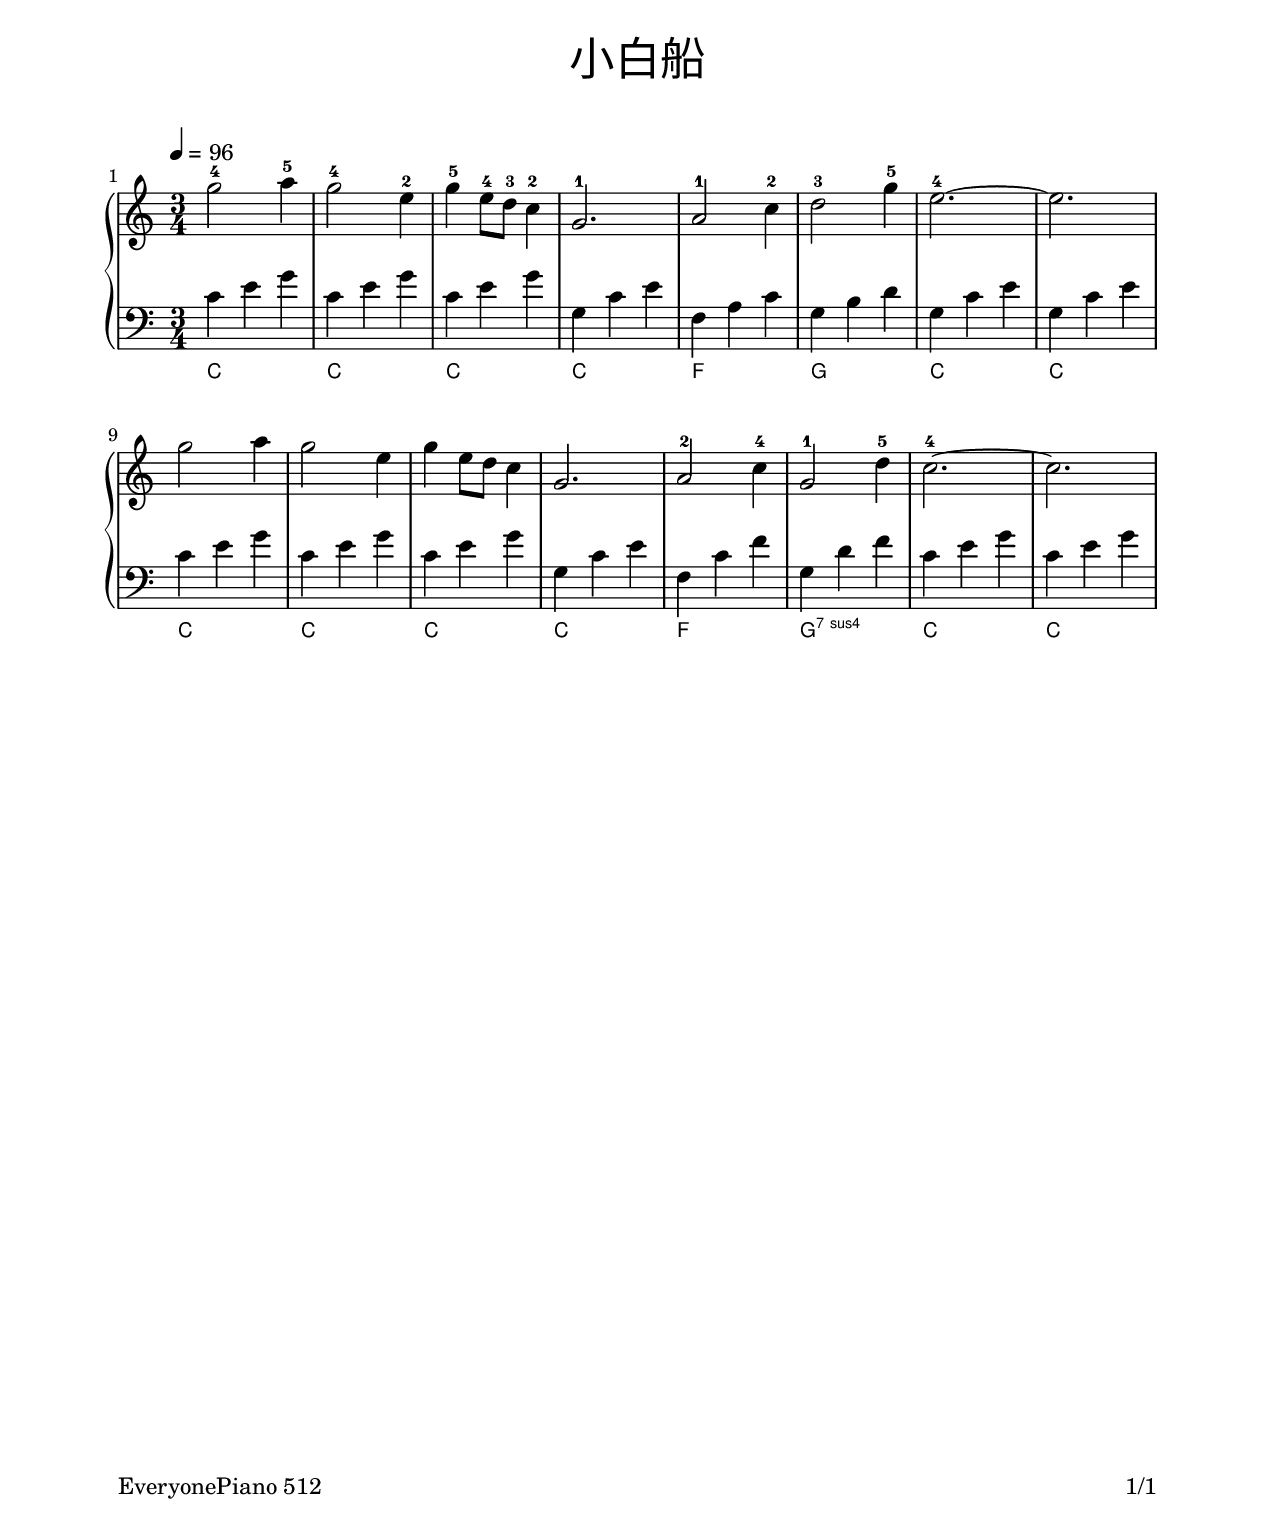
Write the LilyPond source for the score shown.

\version "2.24.3"
\include "../template.v1.ly"

\header {
  title = \markup \override #'((font-name . "FangSong")(font-size . 6)) "小白船"
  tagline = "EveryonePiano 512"
}

\paper {
  total-page = 1
}

\markup \vspace #1.25

Ci        = { c'4 e'4 g'4 }
Cii       = { g4  c'4 e'4 }
Fi        = { f4  a4  c'4 }
Fii       = { f4  c'4 f'4 }
G         = { g4  b4  d'4 }
Gsevensus = { g4  d'4 f'4 }

\score {
  \new PianoStaff <<
    \new Staff {
      \tempo 4 = 96
      \clef treble
      \key c \major
      \time 3/4
      
      g''2^4 a''4^5 | g''2^4 e''4^2 | g''4^5 e''8^4 d''8^3 c''4^2 | g'2.^1 |
      a'2^1  c''4^2 | d''2^3 g''4^5 | e''2.~^4                    | e''2.  | \break
      g''2   a''4   | g''2   e''4   | g''4   e''8   d''8   c''4   | g'2.   |
      a'2^2  c''4^4 | g'2^1  d''4^5 | c''2.~^4                    | c''2.  | \break
    }
    \new Staff {
      \clef bass
      \key c \major
      \time 3/4
      
      \Ci  | \Ci        | \Ci  | \Cii |
      \Fi  | \G         | \Cii | \Cii |
      \Ci  | \Ci        | \Ci  | \Cii |
      \Fii | \Gsevensus | \Ci  | \Ci  |
      
    }
    \chords {
      c2. | c2.       | c2. | c2. |
      f2. | g2.       | c2. | c2. |
      c2. | c2.       | c2. | c2. |
      f2. | g2.:7sus4 | c2. | c2. |
    }
  >>
  \layout {}
  \midi {}
}
